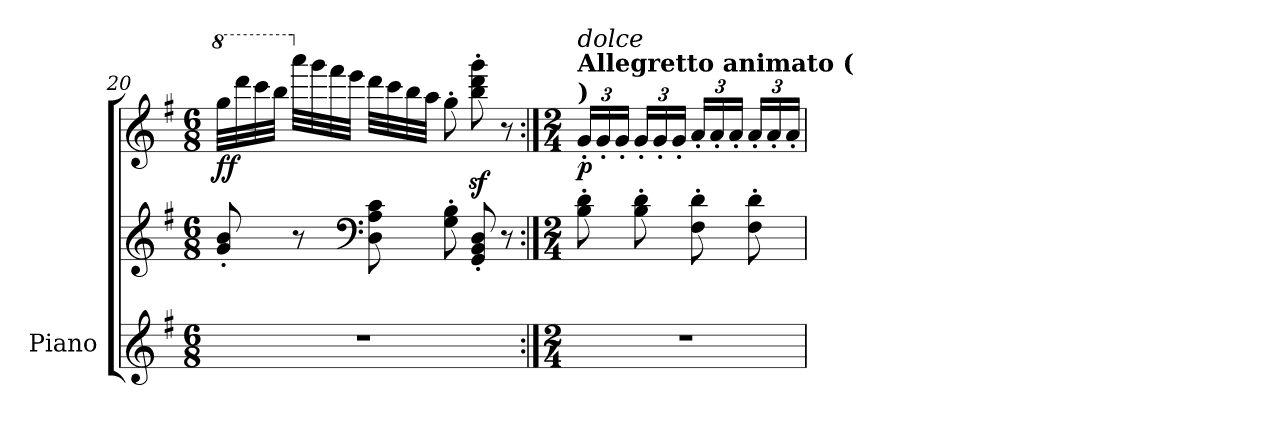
**kern	**kern	**kern	**dynam
*part1	*part1	*part1	*part1
*staff3	*staff2	*staff1	*staff1/2/3
*I"Piano	*	*	*
*I'Pno	*	*	*
*clefG2	*clefG2	*clefG2	*
*k[f#]	*k[f#]	*k[f#]	*
*M6/8	*M6/8	*M6/8	*
*	*	*8va	*
=20	=20	=20	=20
!	!	!	!LO:DY:b
2.r	8g/' 8b/'	32ggg\LLL	ff
.	.	32dddd\	.
.	.	32cccc\	.
.	.	32bbb\JJJ	.
*	*	*X8va	*
.	8r	32aaa\LLL	.
.	.	32ggg\	.
.	.	32fff#\	.
.	.	32eee\JJJ	.
*	*clefF4	*	*
.	8D\ 8A\ 8c\	32ddd\LLL	.
.	.	32ccc\	.
.	.	32bb\	.
.	.	32aa\JJJ	.
.	8G\' 8B\'	8gg'\	.
.	8GG/' 8BB/' 8D/'	8bb\z<' 8ddd\z<' 8ggg\z<'	.
.	8r	8r	.
!!LO:PB:g=z
=1:|!	=1:|!	=1:|!	=1:|!
*stria5	*	*	*
*M2/4	*M2/4	*M2/4	*
*	*	*MM76	*
!	!	!LO:TX:a:B:t=Allegretto animato (	!
!	!	!LO:TX:a:B:t=)	!
!	!	!LO:TX:i:t=dolce	!
!	!	!	!LO:DY:b
2r	8B\' 8d\'	24g'/LL	p
.	.	24g'/	.
.	.	24g'/JJ	.
.	8B\' 8d\'	24g'/LL	.
.	.	24g'/	.
.	.	24g'/JJ	.
.	8F#\' 8d\'	24a'/LL	.
.	.	24a'/	.
.	.	24a'/JJ	.
.	8F#\' 8d\'	24a'/LL	.
.	.	24a'/	.
.	.	24a'/JJ	.
=	=	=	=
*-	*-	*-	*-
